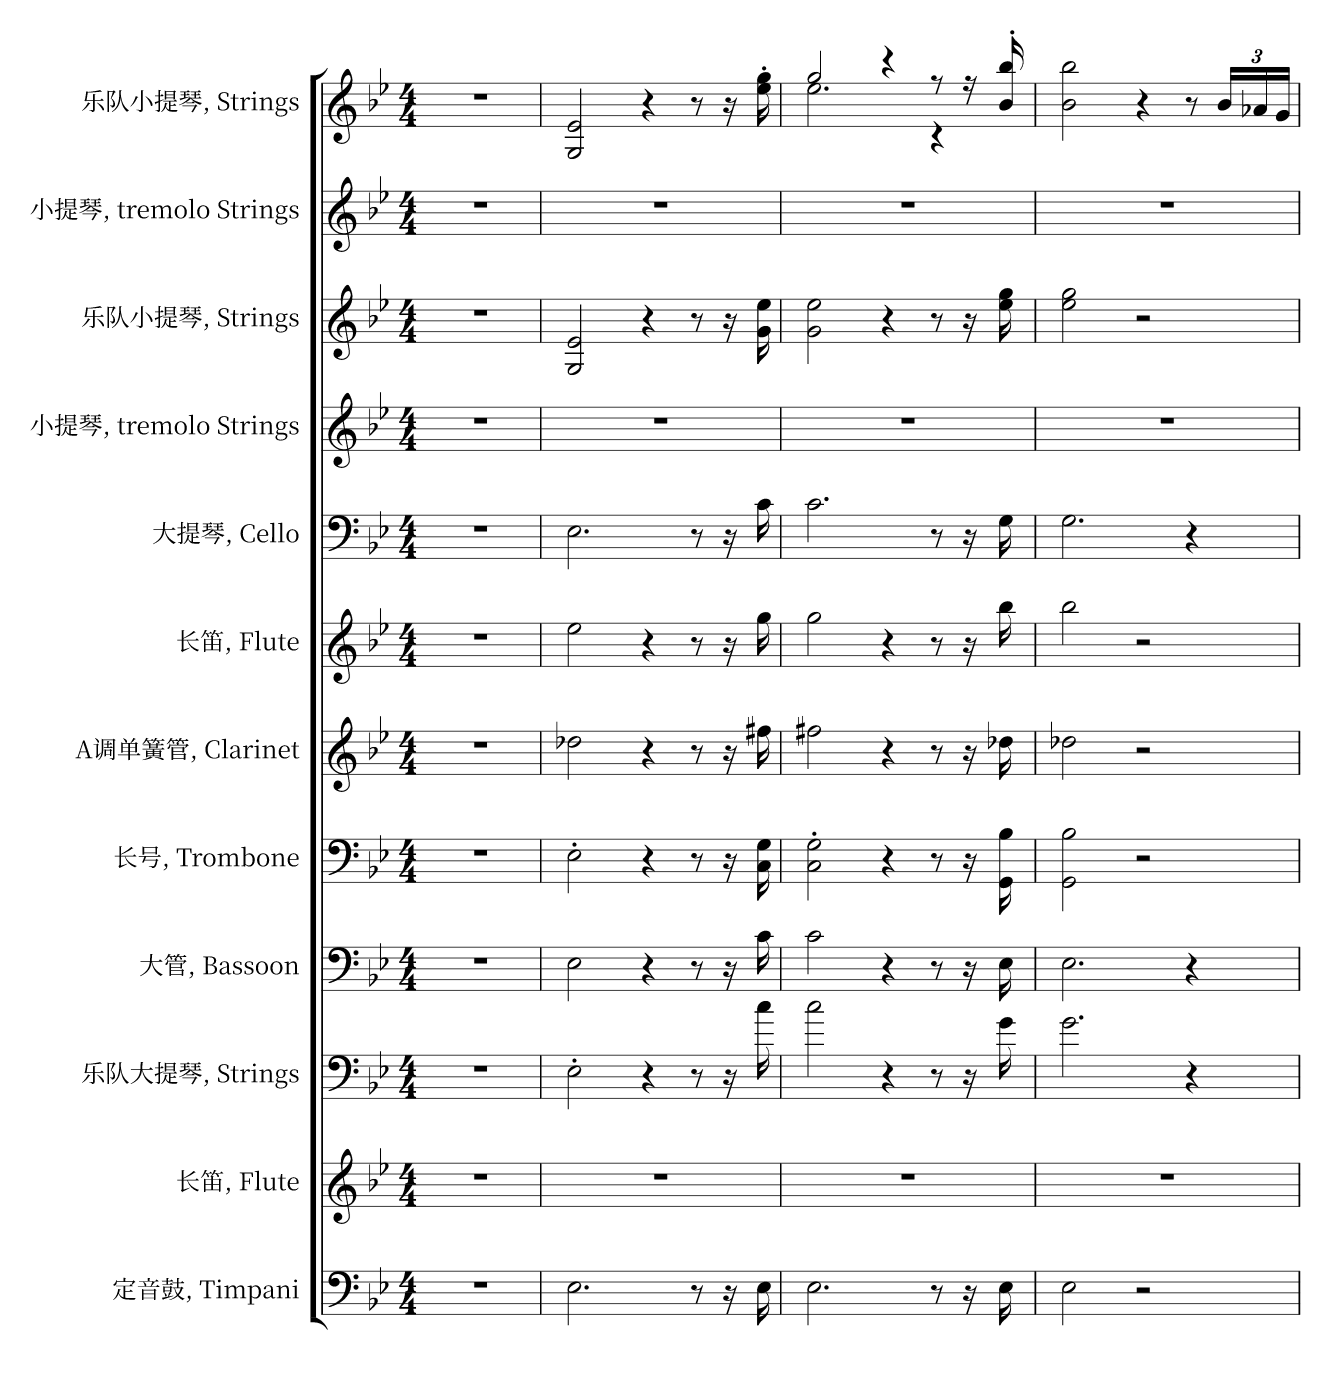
**kern	**kern	**kern	**kern	**kern	**kern	**kern	**kern	**kern	**kern	**kern	**kern
*part12	*part11	*part10	*part9	*part8	*part7	*part6	*part5	*part4	*part3	*part2	*part1
*staff12	*staff11	*staff10	*staff9	*staff8	*staff7	*staff6	*staff5	*staff4	*staff3	*staff2	*staff1
*I"定音鼓, Timpani	*I"长笛, Flute	*I"乐队大提琴, Strings	*I"大管, Bassoon	*I"长号, Trombone	*I"A调单簧管, Clarinet	*I"长笛, Flute	*I"大提琴, Cello	*I"小提琴, tremolo Strings	*I"乐队小提琴, Strings	*I"小提琴, tremolo Strings	*I"乐队小提琴, Strings
*I'Timp.	*I'Fl.	*	*I'Bsn.	*I'Tbn.	*I'A Cl.	*I'Fl.	*	*	*	*	*
*clefF4	*clefG2	*clefF4	*clefF4	*clefF4	*clefG2	*clefG2	*clefF4	*clefG2	*clefG2	*clefG2	*clefG2
*	*	*	*	*	*ITrd2c3	*	*	*	*	*	*
*k[b-e-]	*k[b-e-]	*k[b-e-]	*k[b-e-]	*k[b-e-]	*k[f#]	*k[b-e-]	*k[b-e-]	*k[b-e-]	*k[b-e-]	*k[b-e-]	*k[b-e-]
*M4/4	*M4/4	*M4/4	*M4/4	*M4/4	*M4/4	*M4/4	*M4/4	*M4/4	*M4/4	*M4/4	*M4/4
*MM125	*MM125	*MM125	*MM125	*MM125	*MM125	*MM125	*MM125	*MM125	*MM125	*MM125	*MM125
=1	=1	=1	=1	=1	=1	=1	=1	=1	=1	=1	=1
1r	1r	1r	1r	1r	1r	1r	1r	1r	1r	1r	1r
=2	=2	=2	=2	=2	=2	=2	=2	=2	=2	=2	=2
2.E-\	1r	2E-'\	2E-\	2E-'\	2b-X\	2ee-\	2.E-\	1r	2G/ 2e-/	1r	2G/ 2e-/
.	.	4r	4r	4r	4r	4r	.	.	4r	.	4r
8r	.	8r	8r	8r	8r	8r	8r	.	8r	.	8r
16r	.	16r	16r	16r	16r	16r	16r	.	16r	.	16r
16E-\	.	16cc\	16c\	16C\ 16G\	16dd#X\	16gg\	16c\	.	16g\ 16ee-\	.	16ee-\' 16gg\'
=3	=3	=3	=3	=3	=3	=3	=3	=3	=3	=3	=3
*	*	*	*	*	*	*	*	*	*	*	*^
2.E-\	1r	2cc\	2c\	2C\' 2G\'	2dd#X\	2gg\	2.c\	1r	2g\ 2ee-\	1r	2gg/	2.ee-\
.	.	4r	4r	4r	4r	4r	.	.	4r	.	4r	.
8r	.	8r	8r	8r	8r	8r	8r	.	8r	.	8r	4r
16r	.	16r	16r	16r	16r	16r	16r	.	16r	.	16r	.
16E-\	.	16g\	16E-\	16GG\ 16B-\	16b-X\	16bb-\	16G\	.	16ee-\ 16gg\	.	16b-/' 16bb-/'	.
*	*	*	*	*	*	*	*	*	*	*	*v	*v
=4	=4	=4	=4	=4	=4	=4	=4	=4	=4	=4	=4
2E-\	1r	2.g\	2.E-\	2GG\ 2B-\	2b-X\	2bb-\	2.G\	1r	2ee-\ 2gg\	1r	2b-\ 2bb-\
2r	.	.	.	2r	2r	2r	.	.	2r	.	4r
.	.	4r	4r	.	.	.	4r	.	.	.	8r
*	*	*	*	*	*	*	*	*	*	*	*Xbrackettup
.	.	.	.	.	.	.	.	.	.	.	24b-/LL
.	.	.	.	.	.	.	.	.	.	.	24a-X/
.	.	.	.	.	.	.	.	.	.	.	24g/JJ
=	=	=	=	=	=	=	=	=	=	=	=
*-	*-	*-	*-	*-	*-	*-	*-	*-	*-	*-	*-
